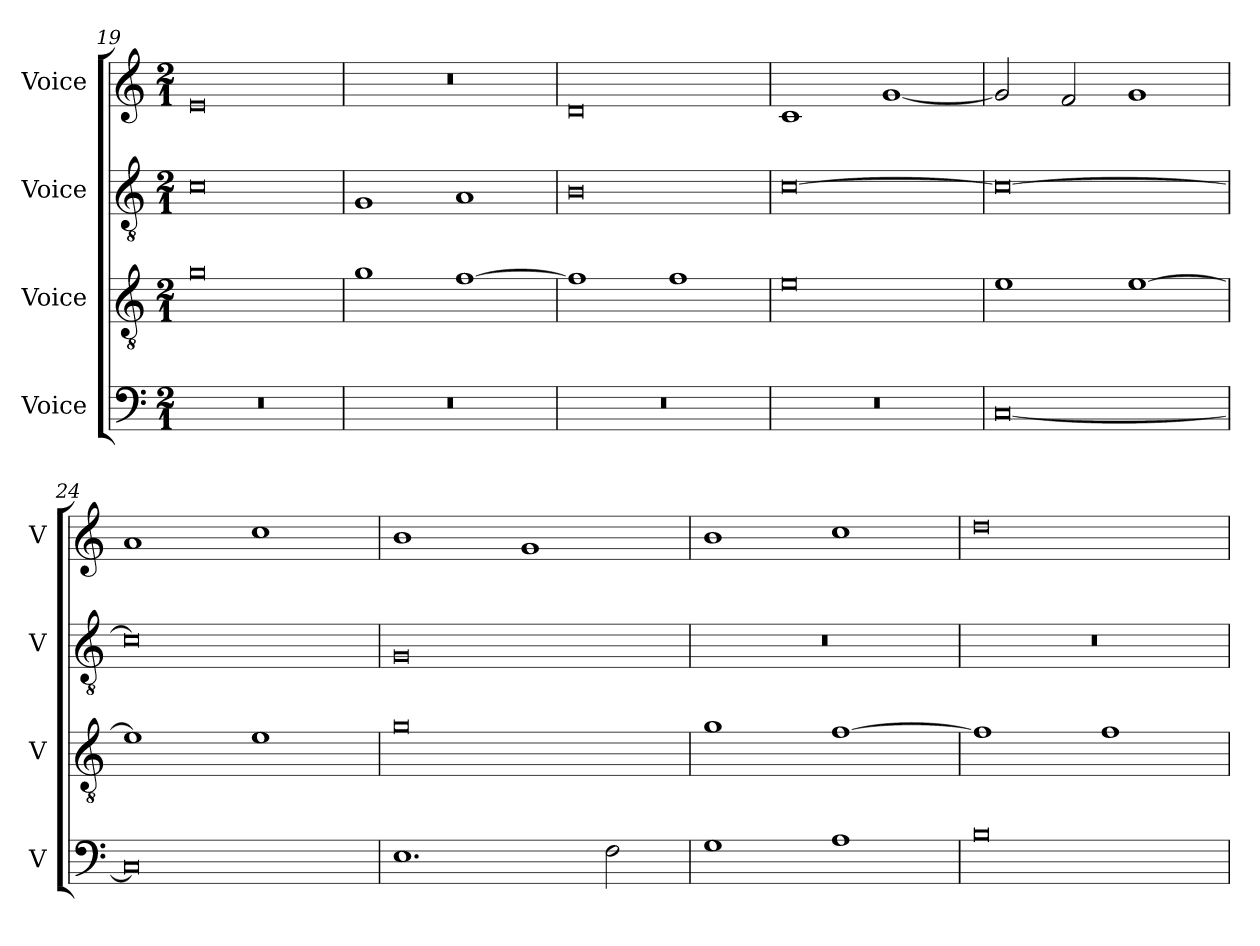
**kern	**kern	**kern	**kern
*part4	*part3	*part2	*part1
*staff4	*staff3	*staff2	*staff1
*I"Voice	*I"Voice	*I"Voice	*I"Voice
*I'V	*I'V	*I'V	*I'V
*clefF4	*clefGv2	*clefGv2	*clefG2
*k[]	*k[]	*k[]	*k[]
*M2/1	*M2/1	*M2/1	*M2/1
=19	=19	=19	=19
0r	0g	0c	0e
=20	=20	=20	=20
0r	1g	1G	0r
.	[1f	1A	.
=21	=21	=21	=21
0r	1f]	0B	0d
.	1f	.	.
=22	=22	=22	=22
0r	0e	[0c	1c
.	.	.	[1g
!!LO:LB:g=z
=23	=23	=23	=23
[0C	1e	0c_	2g/]
.	.	.	2f/
.	[1e	.	1g
=24	=24	=24	=24
0C]	1e]	0c]	1a
.	1e	.	1cc
=25	=25	=25	=25
1.E	0g	0G	1b
.	.	.	1g
2F\	.	.	.
=26	=26	=26	=26
1G	1g	0r	1b
1A	[1f	.	1cc
=27	=27	=27	=27
0B	1f]	0r	0dd
.	1f	.	.
=	=	=	=
*-	*-	*-	*-
